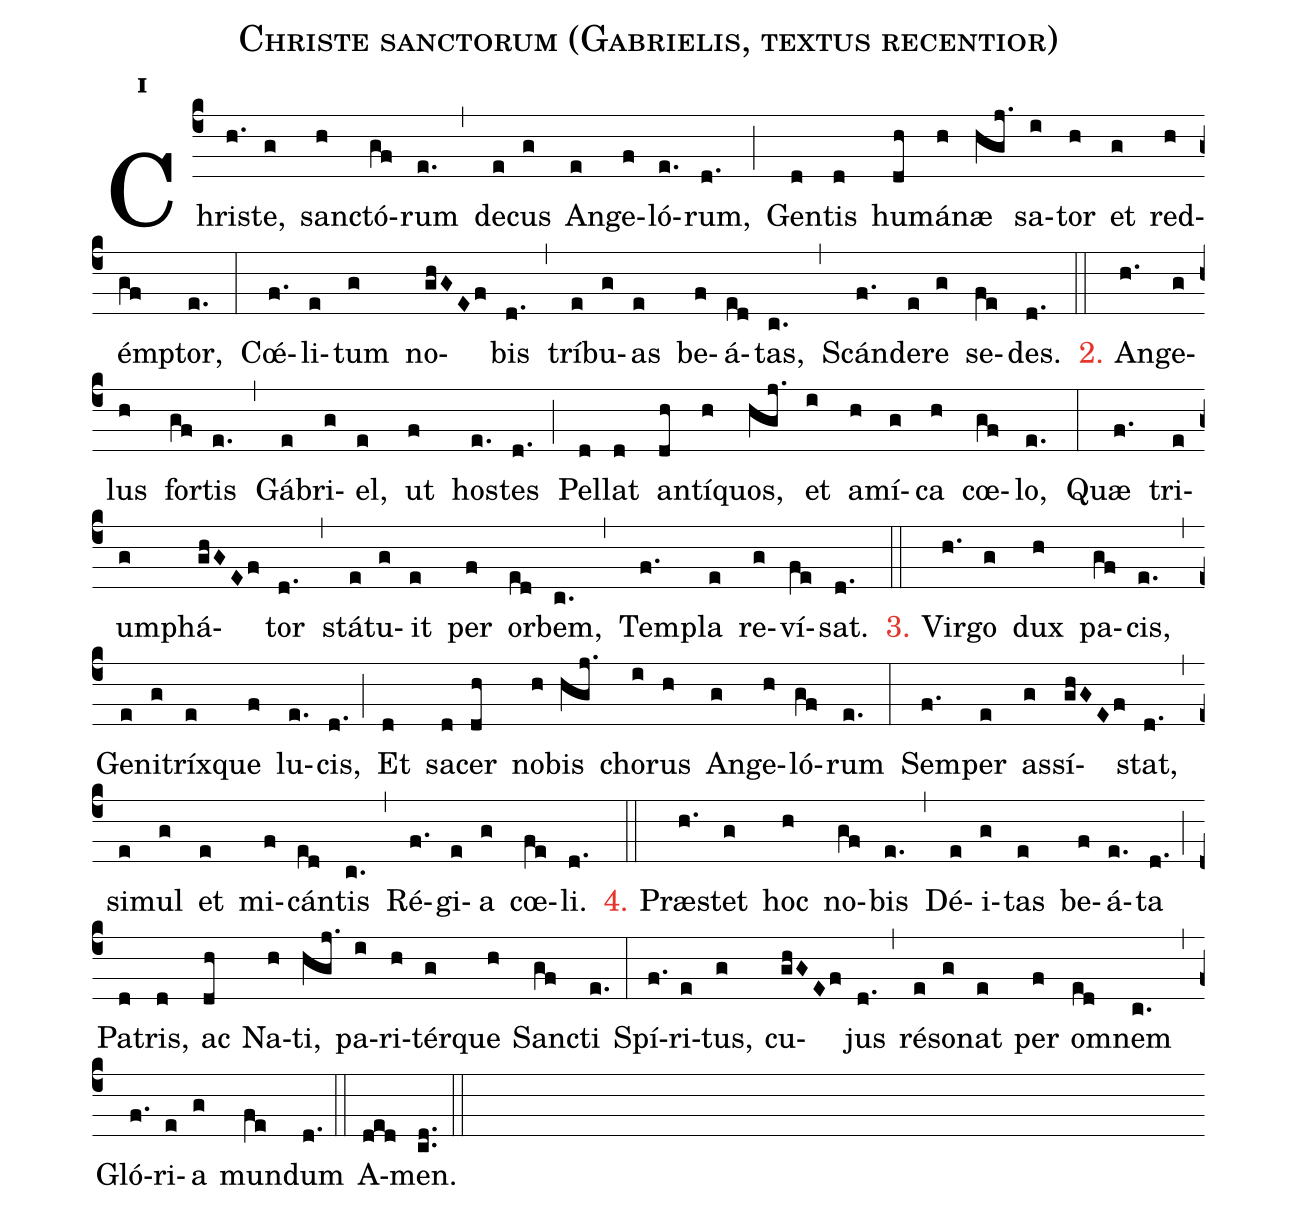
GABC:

name:Christe sanctorum (Gabrielis, textus recentior);
office-part:hy;
mode:1;
%%
initial-style: 1;
name: Christe sanctorum;
mode:1;
office-part: Hymnus;
annotation: Hymn.;
annotation:i;
nabc-lines:1;
%%
(c4) Chris(h.)te,(g) sanc(h)tó(gf)rum(e.) (,) de(e)cus(g) An(e)ge(f)ló(e.)rum,(d.) (;)
Gen(d)tis(d) hu(dh)má(h)næ(hgj.) sa(i)tor(h) et(g) red(h)émp(gf)tor,(e.) (:)
Cœ́(f.)li(e)tum(g) no(ghGEf)bis(d.) (,) trí(e)bu(g)as(e) be(f)á(ed)tas,(c.) (,)
Scán(f.)de(e)re(g) se(fe)des.(d.) (::)

<c>2.</c> An(h.)ge(g)lus(h) for(gf)tis(e.) (,) Gá(e)bri(g)el,(e) ut(f) hos(e.)tes(d.) (;)
Pel(d)lat(d) an(dh)tí(h)quos,(hgj.) et(i) a(h)mí(g)ca(h) cœ(gf)lo,(e.) (:)
Quæ(f.) tri(e)um(g)phá(ghGEf)tor(d.) (,) stá(e)tu(g)it(e) per(f) or(ed)bem,(c.) (,)
Tem(f.)pla(e) re(g)ví(fe)sat.(d.) (::)

<c>3.</c> Vir(h.)go(g) dux(h) pa(gf)cis,(e.) (,) Ge(e)ni(g)tríx(e)que(f) lu(e.)cis,(d.) (;)
Et(d) sa(d)cer(dh) no(h)bis(hgj.) cho(i)rus(h) An(g)ge(h)ló(gf)rum(e.) (:)
Sem(f.)per(e) as(g)sí(ghGEf)stat,(d.) (,) si(e)mul(g) et(e) mi(f)cán(ed)tis(c.) (,)
Ré(f.)gi(e)a(g) cœ(fe)li.(d.) (::)

<c>4.</c> Præ(h.)stet(g) hoc(h) no(gf)bis(e.) (,) Dé(e)i(g)tas(e) be(f)á(e.)ta(d.) (;)
Pa(d)tris,(d) ac(dh) Na(h)ti,(hgj.) pa(i)ri(h)tér(g)que(h) Sanc(gf)ti(e.) (:)
Spí(f.)ri(e)tus,(g) cu(ghGEf)jus(d.) (,) ré(e)so(g)nat(e) per(f) om(ed)nem(c.) (,)
Gló(f.)ri(e)a(g) mun(fe)dum(d.) (::)
A(ded)men.(cd..) (::)
